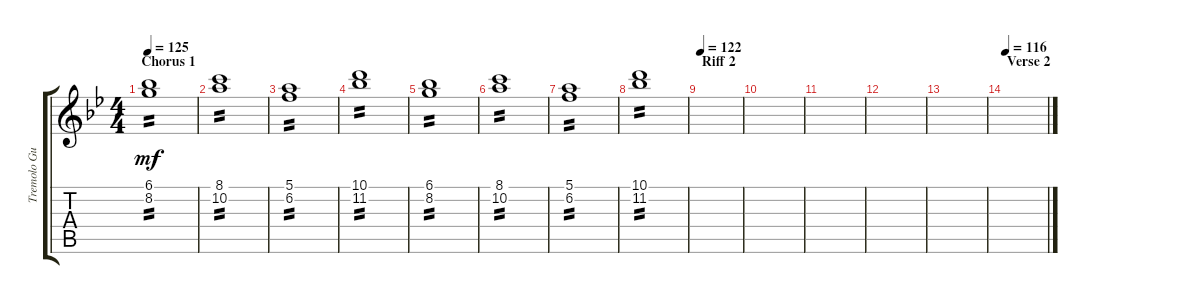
\track ("Tremolo Guitar" "Tremolo Gu") {instrument overdrivenguitar}
\staff {score tabs}
\tuning (E4 B3 G3 D3 A2 E2) {hide}
\ts (4 4)
\section ("" "Chorus 1")
\tempo 125
\clef g2
\ks gminor
(6.1 8.2).1{tp 2 dy mf} |
(8.1 10.2).1{tp 2} |
(5.1 6.2).1{tp 2} |
(10.1 11.2).1{tp 2} |
(6.1 8.2).1{tp 2} |
(8.1 10.2).1{tp 2} |
(5.1 6.2).1{tp 2} |
(10.1 11.2).1{tp 2} |
\section ("" "Riff 2")
\tempo 122
|
|
|
|
|
\section ("" "Verse 2")
\tempo 116
